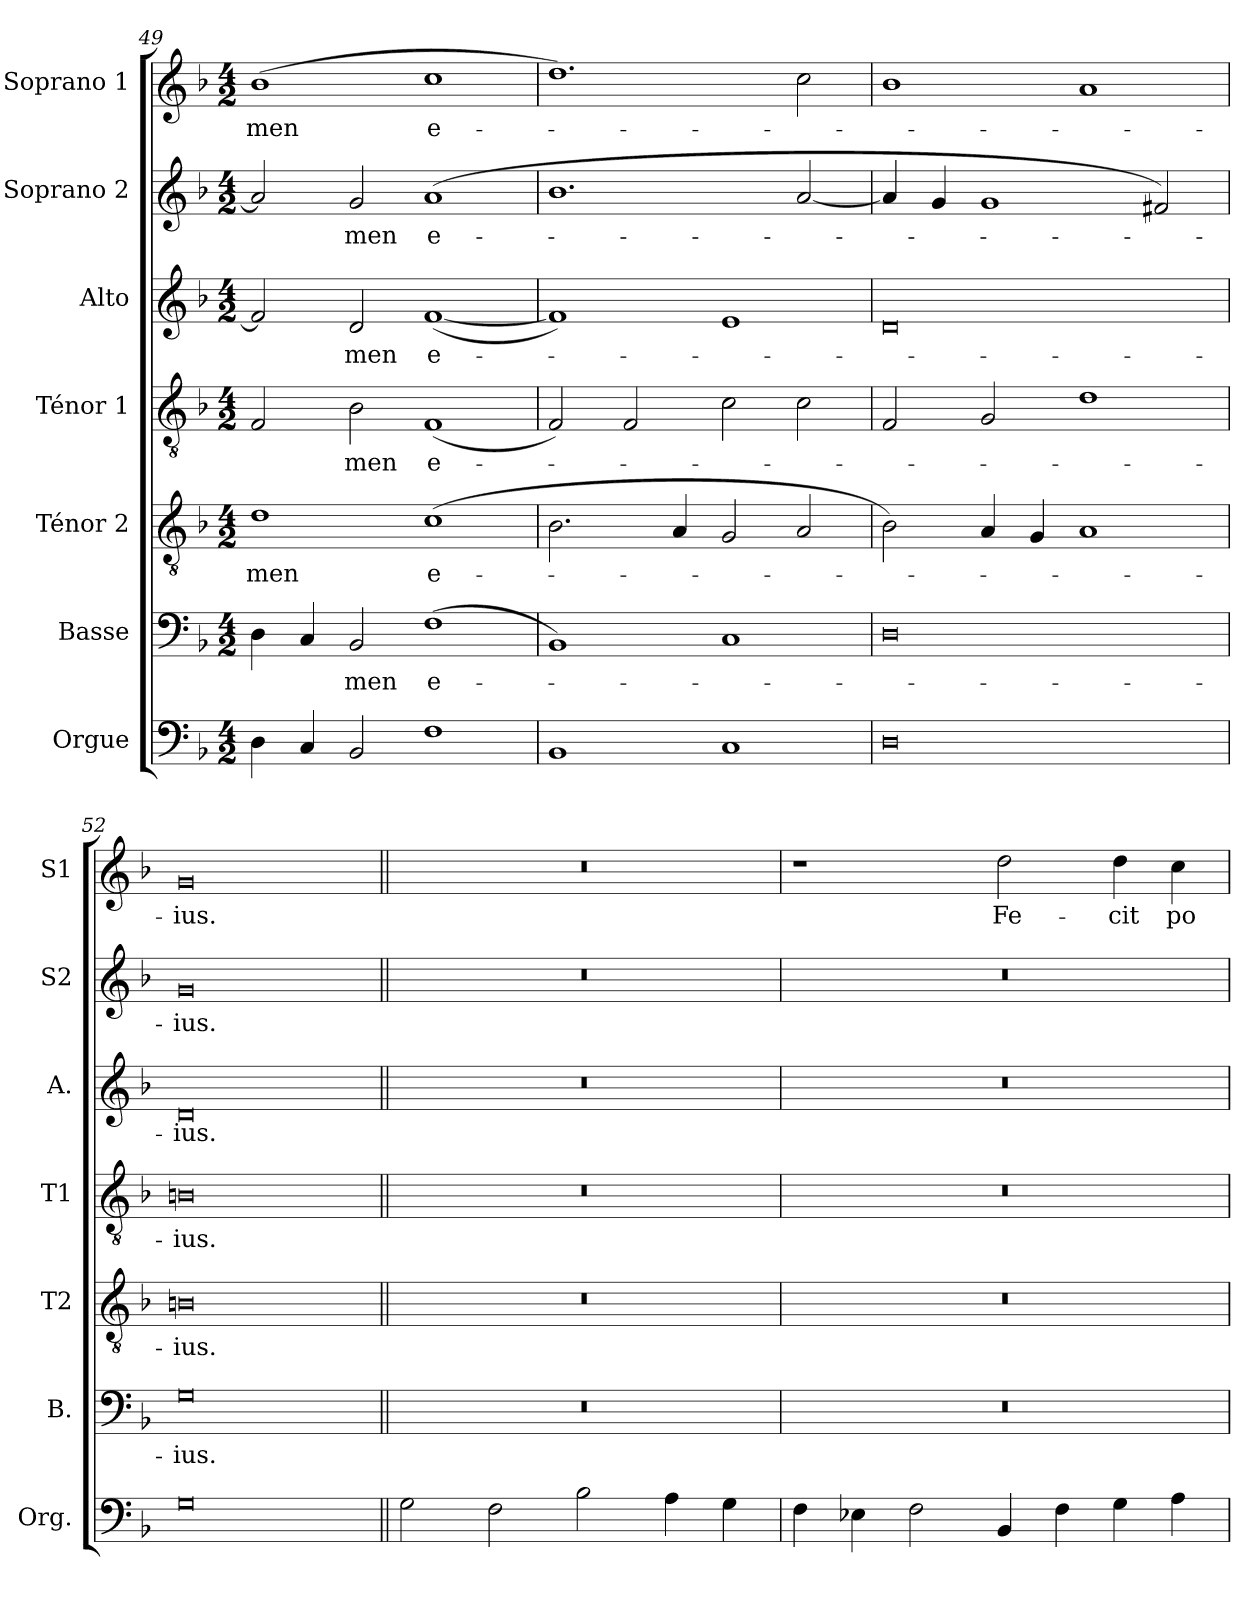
**kern	**kern	**text	**kern	**text	**kern	**text	**kern	**text	**kern	**text	**kern	**text
*part7	*part6	*part6	*part5	*part5	*part4	*part4	*part3	*part3	*part2	*part2	*part1	*part1
*staff7	*staff6	*staff6	*staff5	*staff5	*staff4	*staff4	*staff3	*staff3	*staff2	*staff2	*staff1	*staff1
*I"Orgue	*I"Basse	*	*I"Ténor 2	*	*I"Ténor 1	*	*I"Alto	*	*I"Soprano 2	*	*I"Soprano 1	*
*I'Org.	*I'B.	*	*I'T2	*	*I'T1	*	*I'A.	*	*I'S2	*	*I'S1	*
*clefF4	*clefF4	*	*clefGv2	*	*clefGv2	*	*clefG2	*	*clefG2	*	*clefG2	*
*k[b-]	*k[b-]	*	*k[b-]	*	*k[b-]	*	*k[b-]	*	*k[b-]	*	*k[b-]	*
*M4/2	*M4/2	*	*M4/2	*	*M4/2	*	*M4/2	*	*M4/2	*	*M4/2	*
=49	=49	=49	=49	=49	=49	=49	=49	=49	=49	=49	=49	=49
!	!	!	!	!LO:LY:b	!	!	!	!	!	!	!	!LO:LY:b
4D\	4D\	.	1d	-men	2F/	.	2f/]	.	2a/]	.	(>1b-	-men
4C/	4C/	.	.	.	.	.	.	.	.	.	.	.
!	!	!LO:LY:b	!	!	!	!LO:LY:b	!	!LO:LY:b	!	!LO:LY:b	!	!
2BB-/	2BB-/	-men	.	.	2B-\	-men	2d/	-men	2g/	-men	.	.
!	!	!LO:LY:b	!	!LO:LY:b	!	!LO:LY:b	!	!LO:LY:b	!	!LO:LY:b	!	!LO:LY:b
1F	(>1F	e-	(>1c	e-	(>1F	e-	(>[1f	e-	(>1a	e-	1cc	e-
=50	=50	=50	=50	=50	=50	=50	=50	=50	=50	=50	=50	=50
1BB-	1BB-)	.	2.B-\	.	2F/)	.	1f])	.	1.b-	.	1.dd)	.
.	.	.	.	.	2F/	.	.	.	.	.	.	.
.	.	.	4A/	.	.	.	.	.	.	.	.	.
1C	1C	.	2G/	.	2c\	.	1e	.	.	.	.	.
.	.	.	2A/	.	2c\	.	.	.	[2a/	.	2cc\	.
=51	=51	=51	=51	=51	=51	=51	=51	=51	=51	=51	=51	=51
0D	0D	.	2B-\)	.	2F/	.	0d	.	4a/]	.	1b-	.
.	.	.	.	.	.	.	.	.	4g/	.	.	.
.	.	.	4A/	.	2G/	.	.	.	1g	.	.	.
.	.	.	4G/	.	.	.	.	.	.	.	.	.
.	.	.	1A	.	1d	.	.	.	.	.	1a	.
.	.	.	.	.	.	.	.	.	2f#X/)	.	.	.
=52	=52	=52	=52	=52	=52	=52	=52	=52	=52	=52	=52	=52
!	!	!LO:LY:b	!	!LO:LY:b	!	!LO:LY:b	!	!LO:LY:b	!	!LO:LY:b	!	!LO:LY:b
0G	0G	-ius.	0Bn	-ius.	0Bn	-ius.	0d	-ius.	0g	-ius.	0g	-ius.
!!LO:PB:g=z
=53||	=53||	=53||	=53||	=53||	=53||	=53||	=53||	=53||	=53||	=53||	=53||	=53||
2G\	0r	.	0r	.	0r	.	0r	.	0r	.	0r	.
2F\	.	.	.	.	.	.	.	.	.	.	.	.
2B-\	.	.	.	.	.	.	.	.	.	.	.	.
4A\	.	.	.	.	.	.	.	.	.	.	.	.
4G\	.	.	.	.	.	.	.	.	.	.	.	.
=54	=54	=54	=54	=54	=54	=54	=54	=54	=54	=54	=54	=54
4F\	0r	.	0r	.	0r	.	0r	.	0r	.	1r	.
4E-X\	.	.	.	.	.	.	.	.	.	.	.	.
2F\	.	.	.	.	.	.	.	.	.	.	.	.
!	!	!	!	!	!	!	!	!	!	!	!	!LO:LY:b
4BB-/	.	.	.	.	.	.	.	.	.	.	2dd\	Fe-
4F\	.	.	.	.	.	.	.	.	.	.	.	.
!	!	!	!	!	!	!	!	!	!	!	!	!LO:LY:b
4G\	.	.	.	.	.	.	.	.	.	.	4dd\	-cit
!	!	!	!	!	!	!	!	!	!	!	!	!LO:LY:b
4A\	.	.	.	.	.	.	.	.	.	.	4cc\	po-
=	=	=	=	=	=	=	=	=	=	=	=	=
*-	*-	*-	*-	*-	*-	*-	*-	*-	*-	*-	*-	*-
